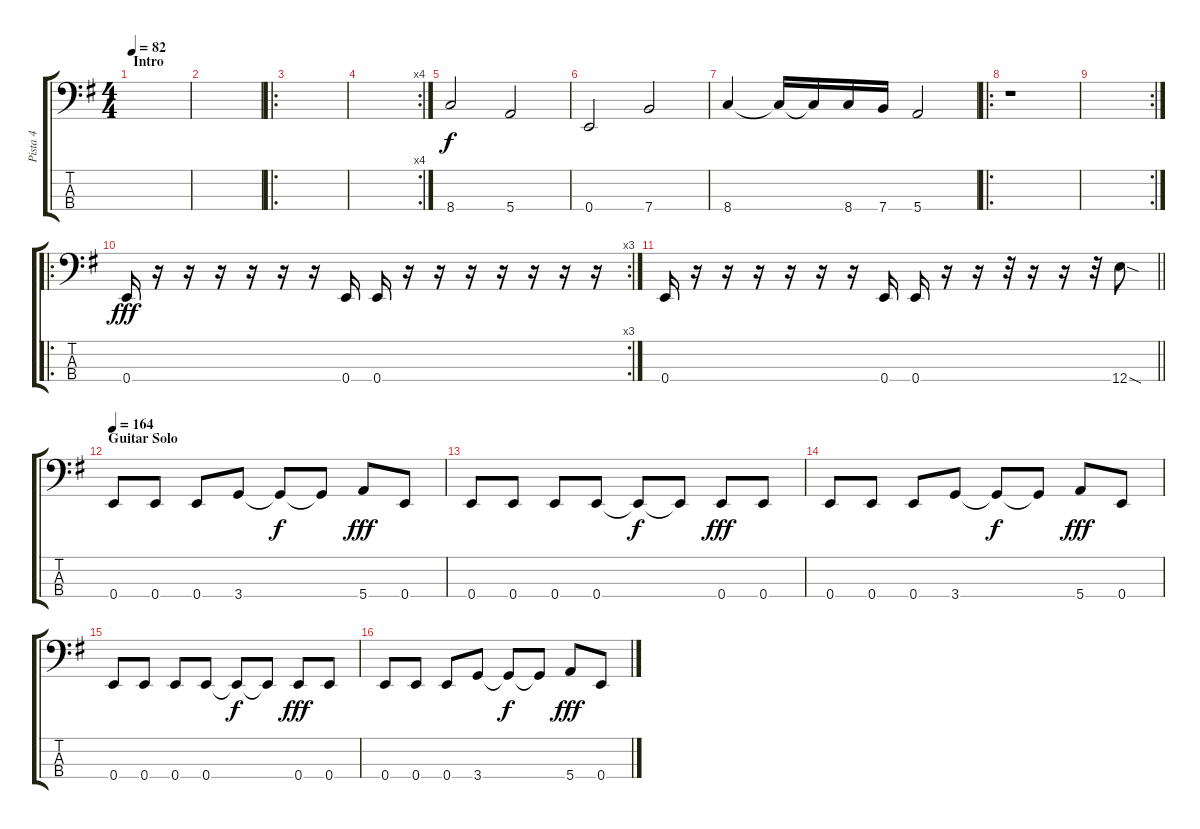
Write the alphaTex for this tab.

\track ("Pista 4" "Pista 4") {instrument electricbassfinger}
\staff {score tabs}
\tuning (G2 D2 A1 E1) {hide}
\ts (4 4)
\section ("" "Intro")
\tempo 82
\clef f4
\ks g
|
|
\ro
|
\rc 4
|
8.4.2 5.4.2 |
0.4.2 7.4.2 |
8.4.4 8.4{t}.16 8.4{t}.16 8.4.16 7.4.16 5.4.2 |
\ro
r.1 |
\rc 2
|
\ro
\rc 3
0.4.16{dy fff} r.16 r.16 r.16 r.16 r.16 r.16 0.4.16 0.4.16 r.16 r.16 r.16 r.16 r.16 r.16 r.16 |
\barLineRight lightlight
0.4.16 r.16 r.16 r.16 r.16 r.16 r.16 0.4.16 0.4.16 r.16 r.16 r.32 r.16 r.16 r.32 12.4{sod}.8 |
\section ("" "Guitar Solo")
\tempo 164
0.4.8 0.4.8 0.4.8 3.4.8 3.4{t}.8{dy f} 3.4{t}.8 5.4.8{dy fff} 0.4.8 |
0.4.8 0.4.8 0.4.8 0.4.8 0.4{t}.8{dy f} 0.4{t}.8 0.4.8{dy fff} 0.4.8 |
0.4.8 0.4.8 0.4.8 3.4.8 3.4{t}.8{dy f} 3.4{t}.8 5.4.8{dy fff} 0.4.8 |
0.4.8 0.4.8 0.4.8 0.4.8 0.4{t}.8{dy f} 0.4{t}.8 0.4.8{dy fff} 0.4.8 |
0.4.8 0.4.8 0.4.8 3.4.8 3.4{t}.8{dy f} 3.4{t}.8 5.4.8{dy fff} 0.4.8
